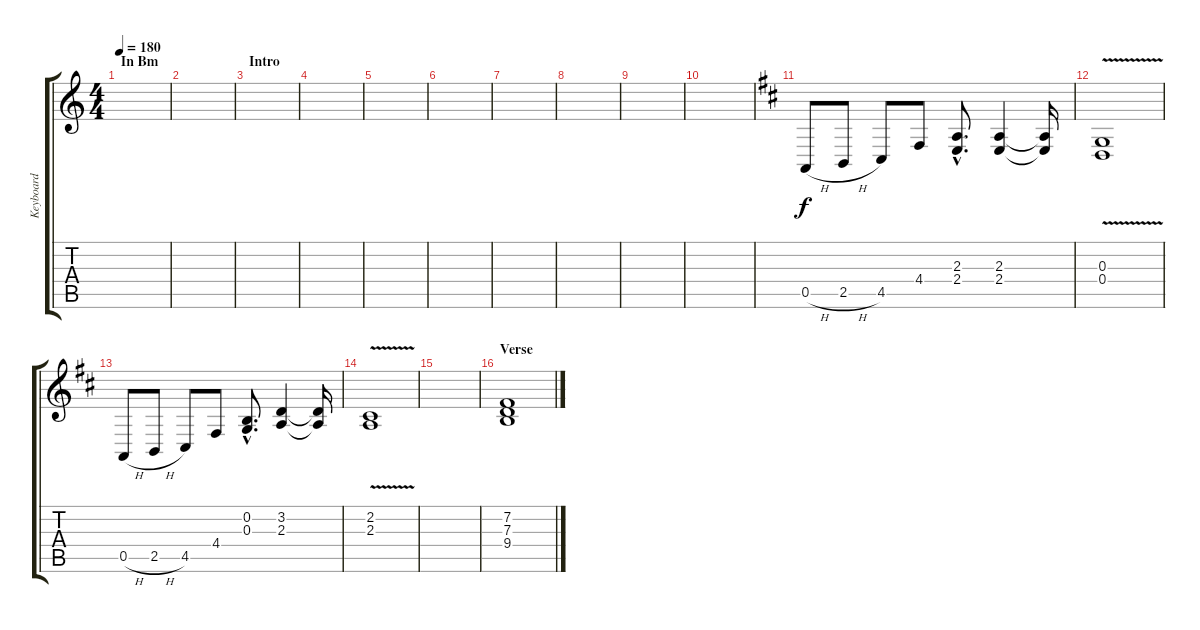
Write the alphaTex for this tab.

\track ("Keyboard" "Keyboard") {instrument stringensemble1}
\staff {score tabs}
\tuning (E4 B3 G3 D3 A2 E2) {hide}
\ts (4 4)
\section ("" "In Bm")
\tempo 180
\clef g2
\ks c
|
|
\section ("" "Intro")
|
|
|
|
|
|
|
|
\ks d
0.5{h}.8 2.5{h}.8 4.5.8 4.4.8 (2.3{hac} 2.4{hac}).8{d} (2.3 2.4).4 (2.3{t} 2.4{t}).16 |
(0.3 0.4{v}).1 |
0.5{h}.8 2.5{h}.8 4.5.8 4.4.8 (0.2{hac} 0.3{hac}).8{d} (3.2 2.3).4 (3.2{t} 2.3{t}).16 |
(2.2 2.3{v}).1 |
|
\section ("" "Verse")
(7.2 7.3 9.4).1{volume 8}
